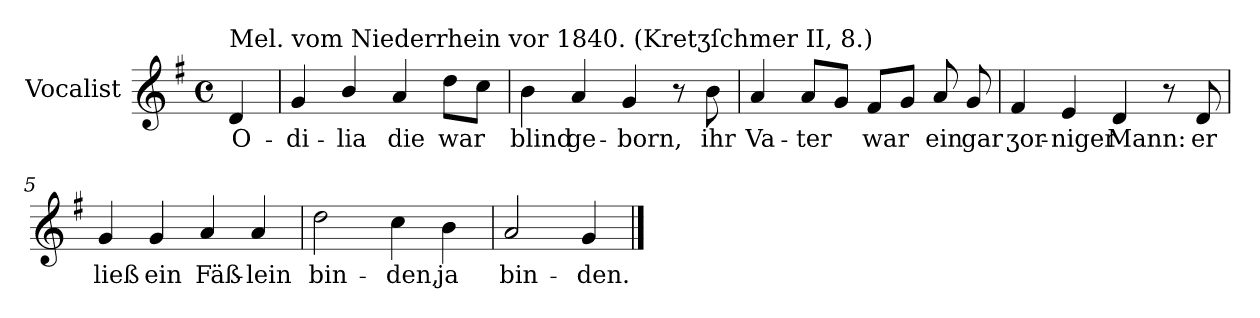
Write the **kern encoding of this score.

**kern	**text
*part1	*part1
*staff1	*staff1
*I"Vocalist	*
*k[f#]	*
*G:	*
*M4/4	*
*met(c)	*
=	=
!LO:TX:a:t=Mel. vom Niederrhein vor 1840. (Kretʒſchmer II, 8.)	!
4d	O-
=1	=1
4g	-di-
4b/	-lia
4a	die
8ddL	war
8ccJ	.
=2	=2
4b	blind
4a	ge-
4g	-born,
8r	.
8b	ihr
=3	=3
4a	Va-
8aL	-ter
8gJ	.
8f#L	war
8gJ	.
8a	ein
8g	gar
=4	=4
4f#	ʒor-
4e	-niger
4d	Mann:
8r	.
8d	er
=5	=5
4g	ließ
4g	ein
4a	Fäß-
4a	-lein
=6	=6
2dd	bin-
4cc	-den,
4b	ja
=7	=7
2a	bin-
4g	-den.
==	==
*-	*-
